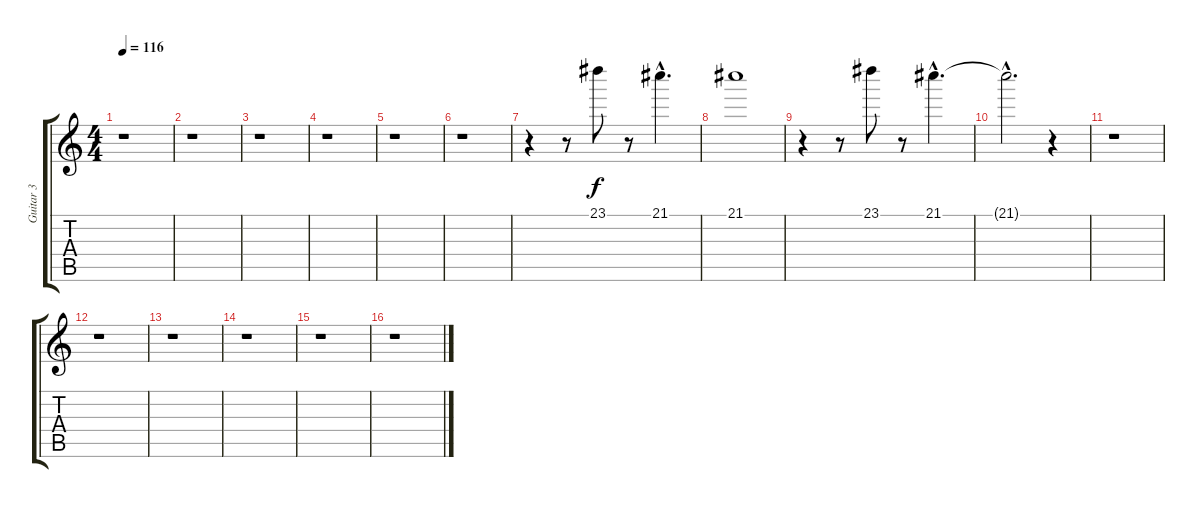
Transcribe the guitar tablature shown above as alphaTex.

\track ("Guitar 3" "Guitar 3") {instrument distortionguitar}
\staff {score tabs}
\tuning (E4 B3 G3 D3 A2 E2) {hide}
\ts (4 4)
\tempo 116
\clef g2
\ks c
r.1{dy f} |
r.1 |
r.1 |
r.1 |
r.1 |
r.1 |
r.4 r.8 23.1.8 r.8 21.1{hac}.4{d} |
21.1.1 |
r.4 r.8 23.1.8 r.8 21.1{hac}.4{d} |
21.1{hac t}.2{d} r.4 |
r.1 |
r.1 |
r.1 |
r.1 |
r.1 |
r.1
